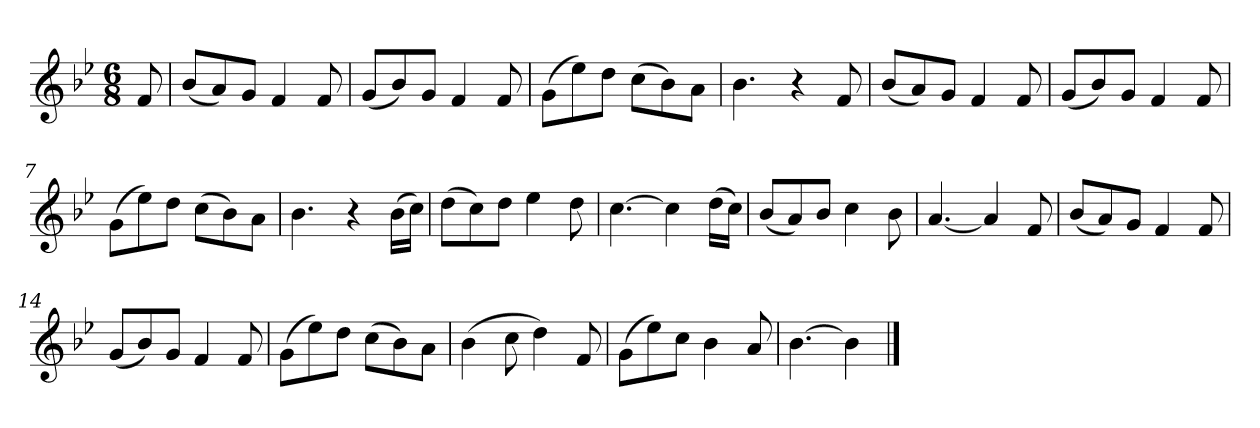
**kern
*part1
*staff1
*k[b-e-]
*M6/8
*MM120
=
8f
=1
(8b-L
8a)
8gJ
4f
8f
=2
(8gL
8b-)
8gJ
4f
8f
=3
(8gL
8ee-)
8ddJ
(8ccL
8b-)
8aJ
=4
4.b-
4r
8f
=5
(8b-L
8a)
8gJ
4f
8f
=6
(8gL
8b-)
8gJ
4f
8f
=7
(8gL
8ee-)
8ddJ
(8ccL
8b-)
8aJ
=8
4.b-
4r
(16b-LL
16ccJJ)
=9
(8ddL
8cc)
8ddJ
4ee-
8dd
=10
[4.cc
4cc]
(16ddLL
16ccJJ)
=11
(8b-L
8a)
8b-J
4cc
8b-
=12
[4.a
4a]
8f
=13
(8b-L
8a)
8gJ
4f
8f
=14
(8gL
8b-)
8gJ
4f
8f
=15
(8gL
8ee-)
8ddJ
(8ccL
8b-)
8aJ
=16
(4b-
8cc
4dd)
8f
=17
(8gL
8ee-)
8ccJ
4b-
8a
=18
[4.b-
4b-]
==
*-
